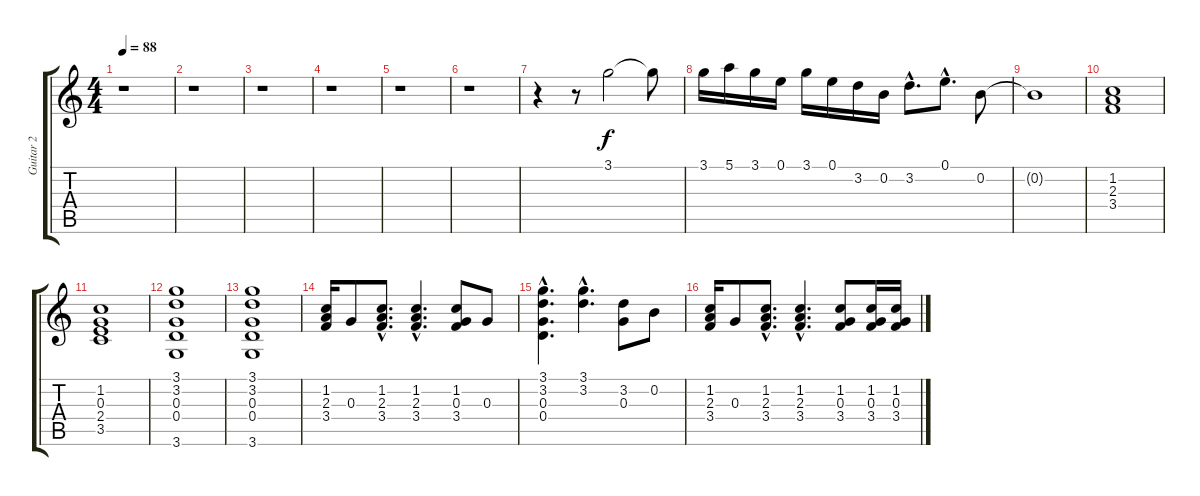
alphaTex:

\track ("Guitar 2" "Guitar 2") {instrument electricguitarclean}
\staff {score tabs}
\tuning (E4 B3 G3 D3 A2 E2) {hide}
\ts (4 4)
\tempo 88
\clef g2
\ks c
r.1{dy f instrument electricguitarclean} |
r.1 |
r.1 |
r.1 |
r.1 |
r.1 |
r.4 r.8 3.1.2 3.1{t}.8 |
3.1.16 5.1.16 3.1.16 0.1.16 3.1.16 0.1.16 3.2.16 0.2.16 3.2{hac}.8{d} 0.1{hac}.8{d} 0.2.8 |
0.2{t}.1 |
(1.2 2.3 3.4).1 |
(1.2 0.3 2.4 3.5).1 |
(3.1 3.2 0.3 0.4 3.6).1 |
(3.1 3.2 0.3 0.4 3.6).1 |
(1.2 2.3 3.4).16 0.3.8 (1.2{hac} 2.3{hac} 3.4{hac}).8{d} (1.2{hac} 2.3{hac} 3.4{hac}).4{d} (1.2 0.3 3.4).8 0.3.8 |
(3.1{hac} 3.2{hac} 0.3{hac} 0.4{hac}).4{d} (3.1{hac} 3.2{hac}).4{d} (3.2 0.3).8 0.2.8 |
(1.2 2.3 3.4).16 0.3.8 (1.2{hac} 2.3{hac} 3.4{hac}).8{d} (1.2{hac} 2.3{hac} 3.4{hac}).4{d} (1.2 0.3 3.4).8 (1.2 0.3 3.4).16 (1.2 0.3 3.4).16
